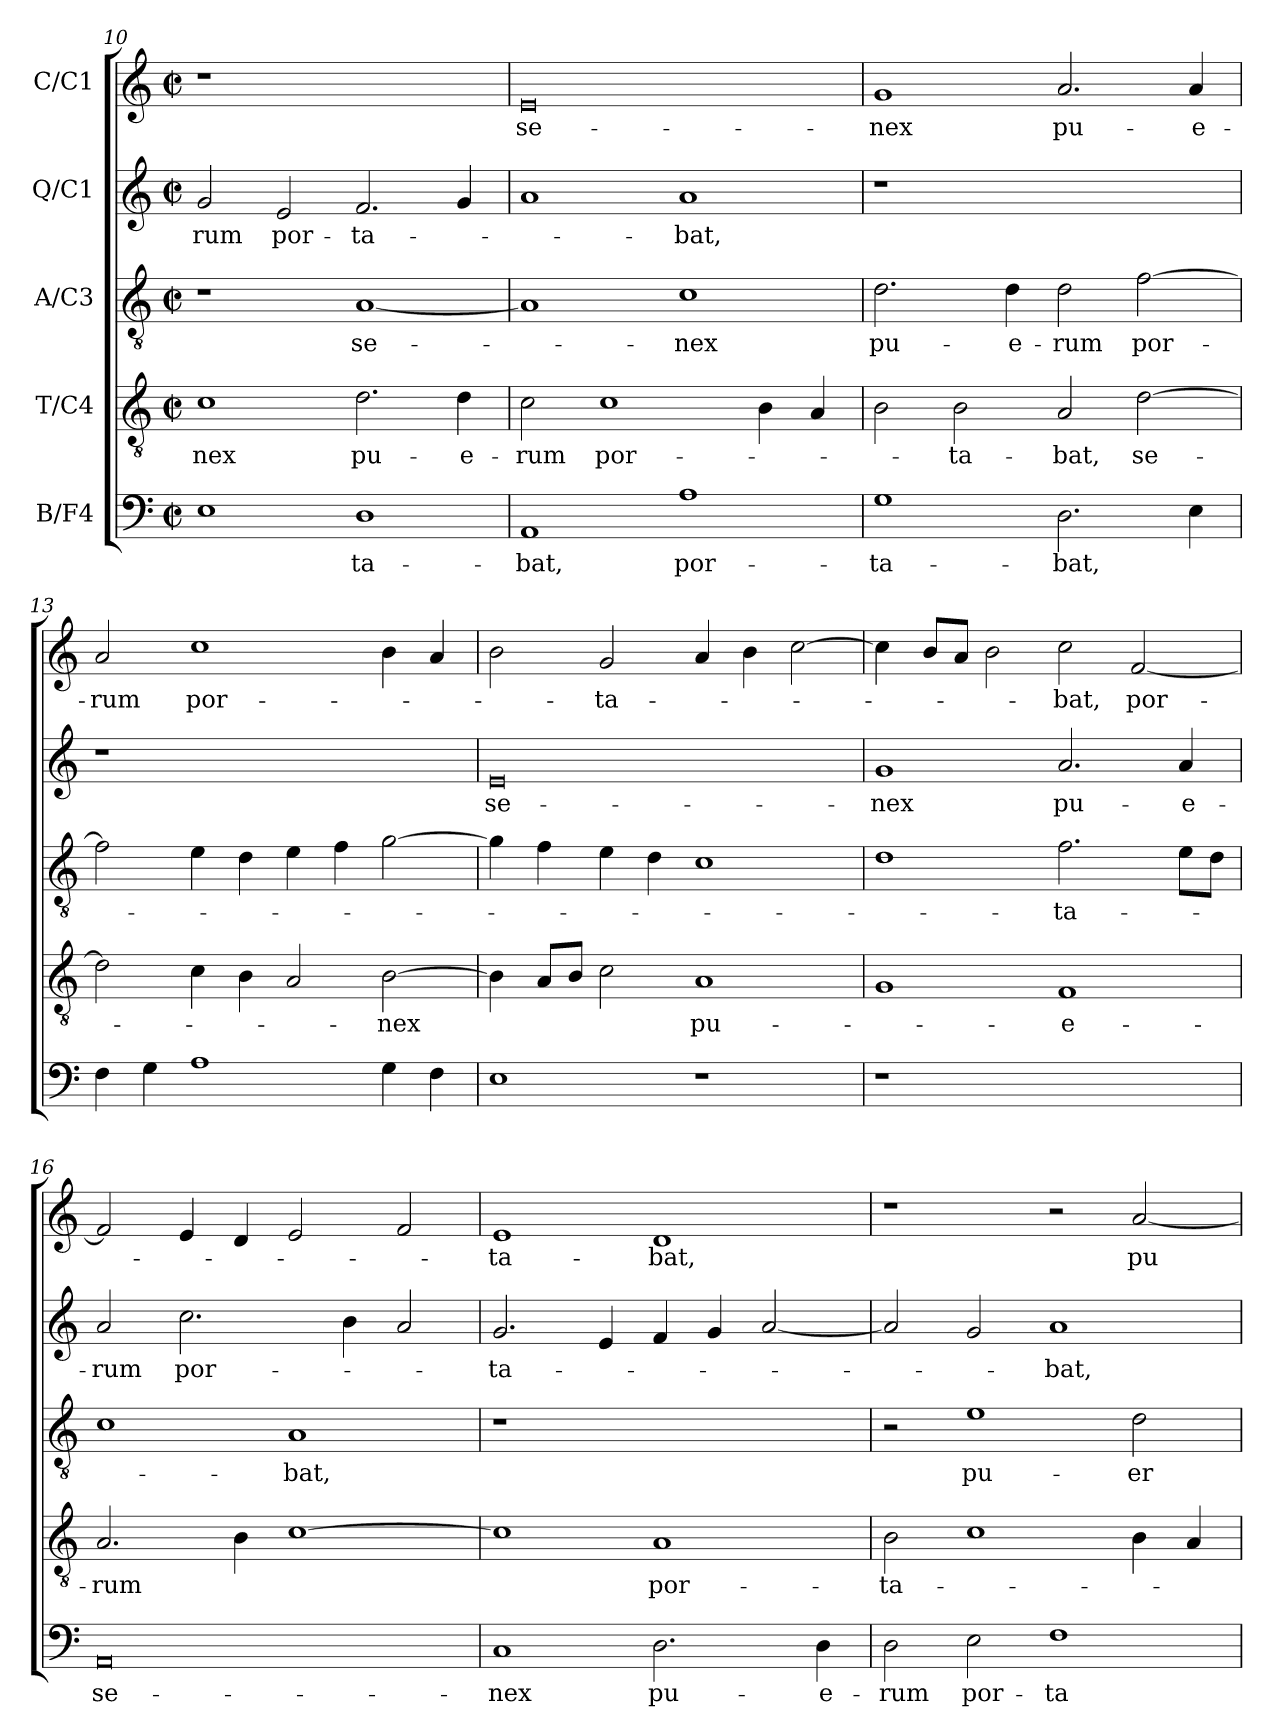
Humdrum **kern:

**kern	**text	**kern	**text	**kern	**text	**kern	**text	**kern	**text
*part5	*part5	*part4	*part4	*part3	*part3	*part2	*part2	*part1	*part1
*staff5	*staff5	*staff4	*staff4	*staff3	*staff3	*staff2	*staff2	*staff1	*staff1
*I"B/F4	*	*I"T/C4	*	*I"A/C3	*	*I"Q/C1	*	*I"C/C1	*
*clefF4	*	*clefGv2	*	*clefGv2	*	*clefG2	*	*clefG2	*
*k[]	*	*k[]	*	*k[]	*	*k[]	*	*k[]	*
*C:	*	*C:	*	*C:	*	*C:	*	*C:	*
*M2/2	*	*M2/2	*	*M2/2	*	*M2/2	*	*M2/2	*
*met(c|)	*	*met(c|)	*	*met(c|)	*	*met(c|)	*	*met(c|)	*
=10	=10	=10	=10	=10	=10	=10	=10	=10	=10
!	!	!	!LO:LY:b	!	!	!	!LO:LY:b	!	!
1E	.	1c	-nex	1r	.	2g/	-rum	1r	.
!	!	!	!	!	!	!	!LO:LY:b	!	!
.	.	.	.	.	.	2e/	por-	.	.
!	!LO:LY:b	!	!LO:LY:b	!	!LO:LY:b	!	!LO:LY:b	!	!
1D	-ta-	2.d\	pu-	[1A	se-	2.f/	-ta-	1ryy	.
!	!	!	!LO:LY:b	!	!	!	!	!	!
.	.	4d\	-e-	.	.	4g/	.	.	.
=11	=11	=11	=11	=11	=11	=11	=11	=11	=11
!	!LO:LY:b	!	!LO:LY:b	!	!	!	!	!	!LO:LY:b
1AA	-bat,	2c\	-rum	1A]	.	1a	.	0e	se-
!	!	!	!LO:LY:b	!	!	!	!	!	!
.	.	1c	por-	.	.	.	.	.	.
!	!LO:LY:b	!	!	!	!LO:LY:b	!	!LO:LY:b	!	!
1A	por-	.	.	1c	-nex	1a	-bat,	.	.
.	.	4B\	.	.	.	.	.	.	.
.	.	4A/	.	.	.	.	.	.	.
=12	=12	=12	=12	=12	=12	=12	=12	=12	=12
!	!LO:LY:b	!	!	!	!LO:LY:b	!	!	!	!LO:LY:b
1G	-ta-	2B\	.	2.d\	pu-	1r	.	1g	-nex
!	!	!	!LO:LY:b	!	!	!	!	!	!
.	.	2B\	-ta-	.	.	.	.	.	.
!	!	!	!	!	!LO:LY:b	!	!	!	!
.	.	.	.	4d\	-e-	.	.	.	.
!	!LO:LY:b	!	!LO:LY:b	!	!LO:LY:b	!	!	!	!LO:LY:b
2.D\	-bat,	2A/	-bat,	2d\	-rum	1ryy	.	2.a/	pu-
!	!	!	!LO:LY:b	!	!LO:LY:b	!	!	!	!
.	.	[2d\	se-	[2f\	por-	.	.	.	.
!	!	!	!	!	!	!	!	!	!LO:LY:b
4E\	.	.	.	.	.	.	.	4a/	-e-
!!LO:LB:g=z
=13	=13	=13	=13	=13	=13	=13	=13	=13	=13
!	!	!	!	!	!	!	!	!	!LO:LY:b
4F\	.	2d\]	.	2f\]	.	1r	.	2a/	-rum
4G\	.	.	.	.	.	.	.	.	.
!	!	!	!	!	!	!	!	!	!LO:LY:b
1A	.	4c\	.	4e\	.	.	.	1cc	por-
.	.	4B\	.	4d\	.	.	.	.	.
.	.	2A/	.	4e\	.	1ryy	.	.	.
.	.	.	.	4f\	.	.	.	.	.
!	!	!	!LO:LY:b	!	!	!	!	!	!
4G\	.	[2B\	-nex	[2g\	.	.	.	4b\	.
4F\	.	.	.	.	.	.	.	4a/	.
=14	=14	=14	=14	=14	=14	=14	=14	=14	=14
!	!	!	!	!	!	!	!LO:LY:b	!	!
1E	.	4B\]	.	4g\]	.	0e	se-	2b\	.
.	.	8A/L	.	4f\	.	.	.	.	.
.	.	8B/J	.	.	.	.	.	.	.
!	!	!	!	!	!	!	!	!	!LO:LY:b
.	.	2c\	.	4e\	.	.	.	2g/	-ta-
.	.	.	.	4d\	.	.	.	.	.
!	!	!	!LO:LY:b	!	!	!	!	!	!
1r	.	1A	pu-	1c	.	.	.	4a/	.
.	.	.	.	.	.	.	.	4b\	.
.	.	.	.	.	.	.	.	[2cc\	.
=15	=15	=15	=15	=15	=15	=15	=15	=15	=15
!	!	!	!	!	!	!	!LO:LY:b	!	!
1r	.	1G	.	1d	.	1g	-nex	4cc\]	.
.	.	.	.	.	.	.	.	8b/L	.
.	.	.	.	.	.	.	.	8a/J	.
.	.	.	.	.	.	.	.	2b\	.
!	!	!	!LO:LY:b	!	!LO:LY:b	!	!LO:LY:b	!	!LO:LY:b
1ryy	.	1F	-e-	2.f\	-ta-	2.a/	pu-	2cc\	-bat,
!	!	!	!	!	!	!	!	!	!LO:LY:b
.	.	.	.	.	.	.	.	[2f/	por-
!	!	!	!	!	!	!	!LO:LY:b	!	!
.	.	.	.	8e\L	.	4a/	-e-	.	.
.	.	.	.	8d\J	.	.	.	.	.
=16	=16	=16	=16	=16	=16	=16	=16	=16	=16
!	!LO:LY:b	!	!LO:LY:b	!	!	!	!LO:LY:b	!	!
0AA	se-	2.A/	-rum	1c	.	2a/	-rum	2f/]	.
!	!	!	!	!	!	!	!LO:LY:b	!	!
.	.	.	.	.	.	2.cc\	por-	4e/	.
.	.	4B\	.	.	.	.	.	4d/	.
!	!	!	!	!	!LO:LY:b	!	!	!	!
.	.	[1c	.	1A	-bat,	.	.	2e/	.
.	.	.	.	.	.	4b\	.	.	.
.	.	.	.	.	.	2a/	.	2f/	.
=17	=17	=17	=17	=17	=17	=17	=17	=17	=17
!	!LO:LY:b	!	!	!	!	!	!LO:LY:b	!	!LO:LY:b
1C	-nex	1c]	.	1r	.	2.g/	-ta-	1e	-ta-
.	.	.	.	.	.	4e/	.	.	.
!	!LO:LY:b	!	!LO:LY:b	!	!	!	!	!	!LO:LY:b
2.D\	pu-	1A	por-	1ryy	.	4f/	.	1d	-bat,
.	.	.	.	.	.	4g/	.	.	.
.	.	.	.	.	.	[2a/	.	.	.
!	!LO:LY:b	!	!	!	!	!	!	!	!
4D\	-e-	.	.	.	.	.	.	.	.
=18	=18	=18	=18	=18	=18	=18	=18	=18	=18
!	!LO:LY:b	!	!LO:LY:b	!	!	!	!	!	!
2D\	-rum	2B\	-ta-	2r	.	2a/]	.	1r	.
!	!LO:LY:b	!	!	!	!LO:LY:b	!	!	!	!
2E\	por-	1c	.	1e	pu-	2g/	.	.	.
!	!LO:LY:b	!	!	!	!	!	!LO:LY:b	!	!
1F	-ta-	.	.	.	.	1a	-bat,	2r	.
!	!	!	!	!	!LO:LY:b	!	!	!	!LO:LY:b
.	.	4B\	.	2d\	-er	.	.	[2a/	pu-
.	.	4A/	.	.	.	.	.	.	.
=	=	=	=	=	=	=	=	=	=
*-	*-	*-	*-	*-	*-	*-	*-	*-	*-
